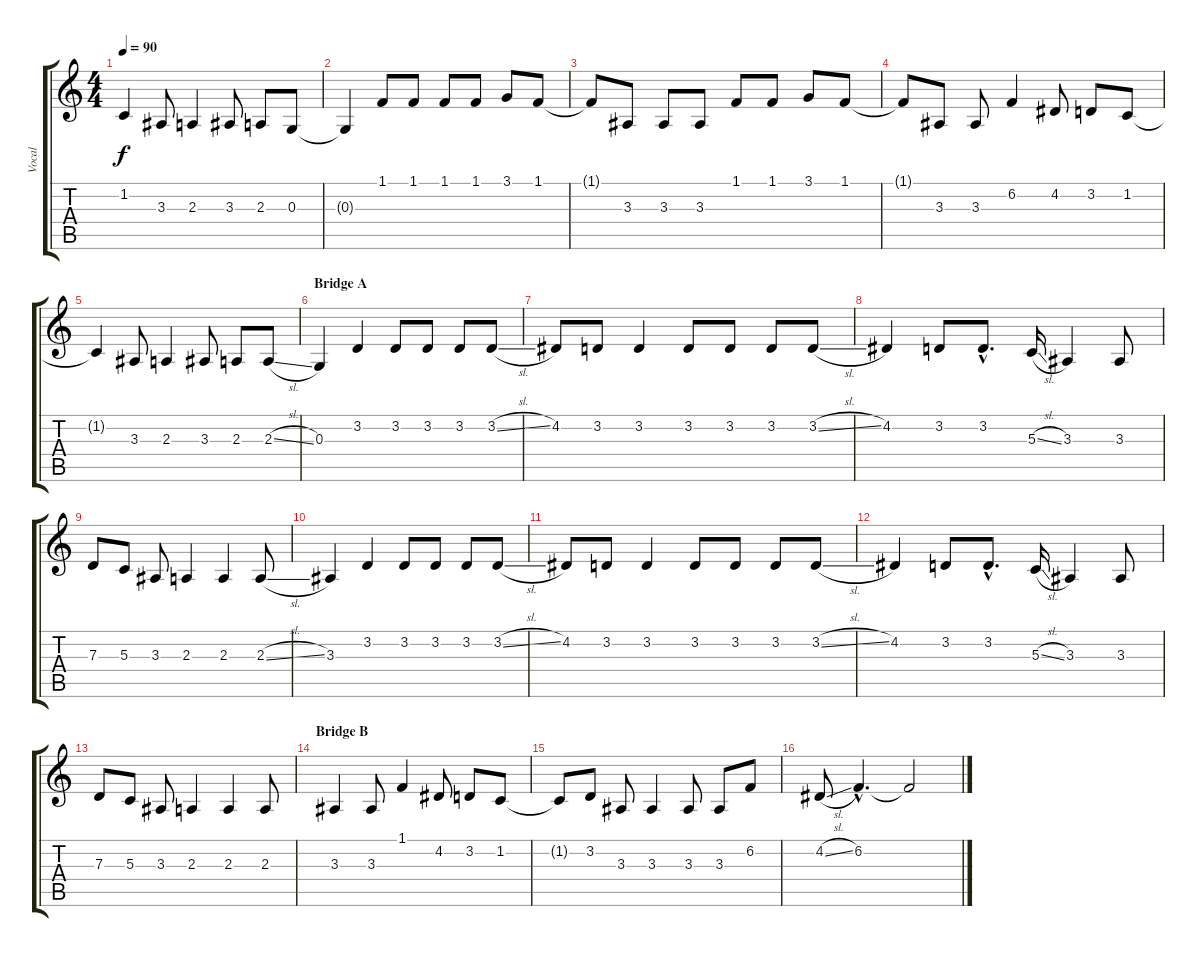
\track ("Vocal" "Vocal") {instrument clarinet}
\staff {score tabs}
\tuning (E4 B3 G3 D3 A2 E2) {hide}
\ts (4 4)
\tempo 90
\clef g2
\ks c
1.2{t}.4{dy f} 3.3.8 2.3.4 3.3.8 2.3.8 0.3.8 |
0.3{t}.4 1.1.8 1.1.8 1.1.8 1.1.8 3.1.8 1.1.8 |
1.1{t}.8 3.3.8 3.3.8 3.3.8 1.1.8 1.1.8 3.1.8 1.1.8 |
1.1{t}.8 3.3.8 3.3.8 6.2.4 4.2.8 3.2.8 1.2.8 |
1.2{t}.4 3.3.8 2.3.4 3.3.8 2.3.8 2.3{sl}.8 |
\section ("" "Bridge A")
0.3.4 3.2.4 3.2.8 3.2.8 3.2.8 3.2{sl}.8 |
4.2.8 3.2.8 3.2.4 3.2.8 3.2.8 3.2.8 3.2{sl}.8 |
4.2.4 3.2.8 3.2{hac}.8{d} 5.3{sl}.16 3.3.4 3.3.8 |
7.3.8 5.3.8 3.3.8 2.3.4 2.3.4 2.3{sl}.8 |
3.3.4 3.2.4 3.2.8 3.2.8 3.2.8 3.2{sl}.8 |
4.2.8 3.2.8 3.2.4 3.2.8 3.2.8 3.2.8 3.2{sl}.8 |
4.2.4 3.2.8 3.2{hac}.8{d} 5.3{sl}.16 3.3.4 3.3.8 |
7.3.8 5.3.8 3.3.8 2.3.4 2.3.4 2.3.8 |
\section ("" "Bridge B")
3.3.4 3.3.8 1.1.4 4.2.8 3.2.8 1.2.8 |
1.2{t}.8 3.2.8 3.3.8 3.3.4 3.3.8 3.3.8 6.2.8 |
4.2{sl}.8 6.2{hac}.4{d} 6.2{t}.2
